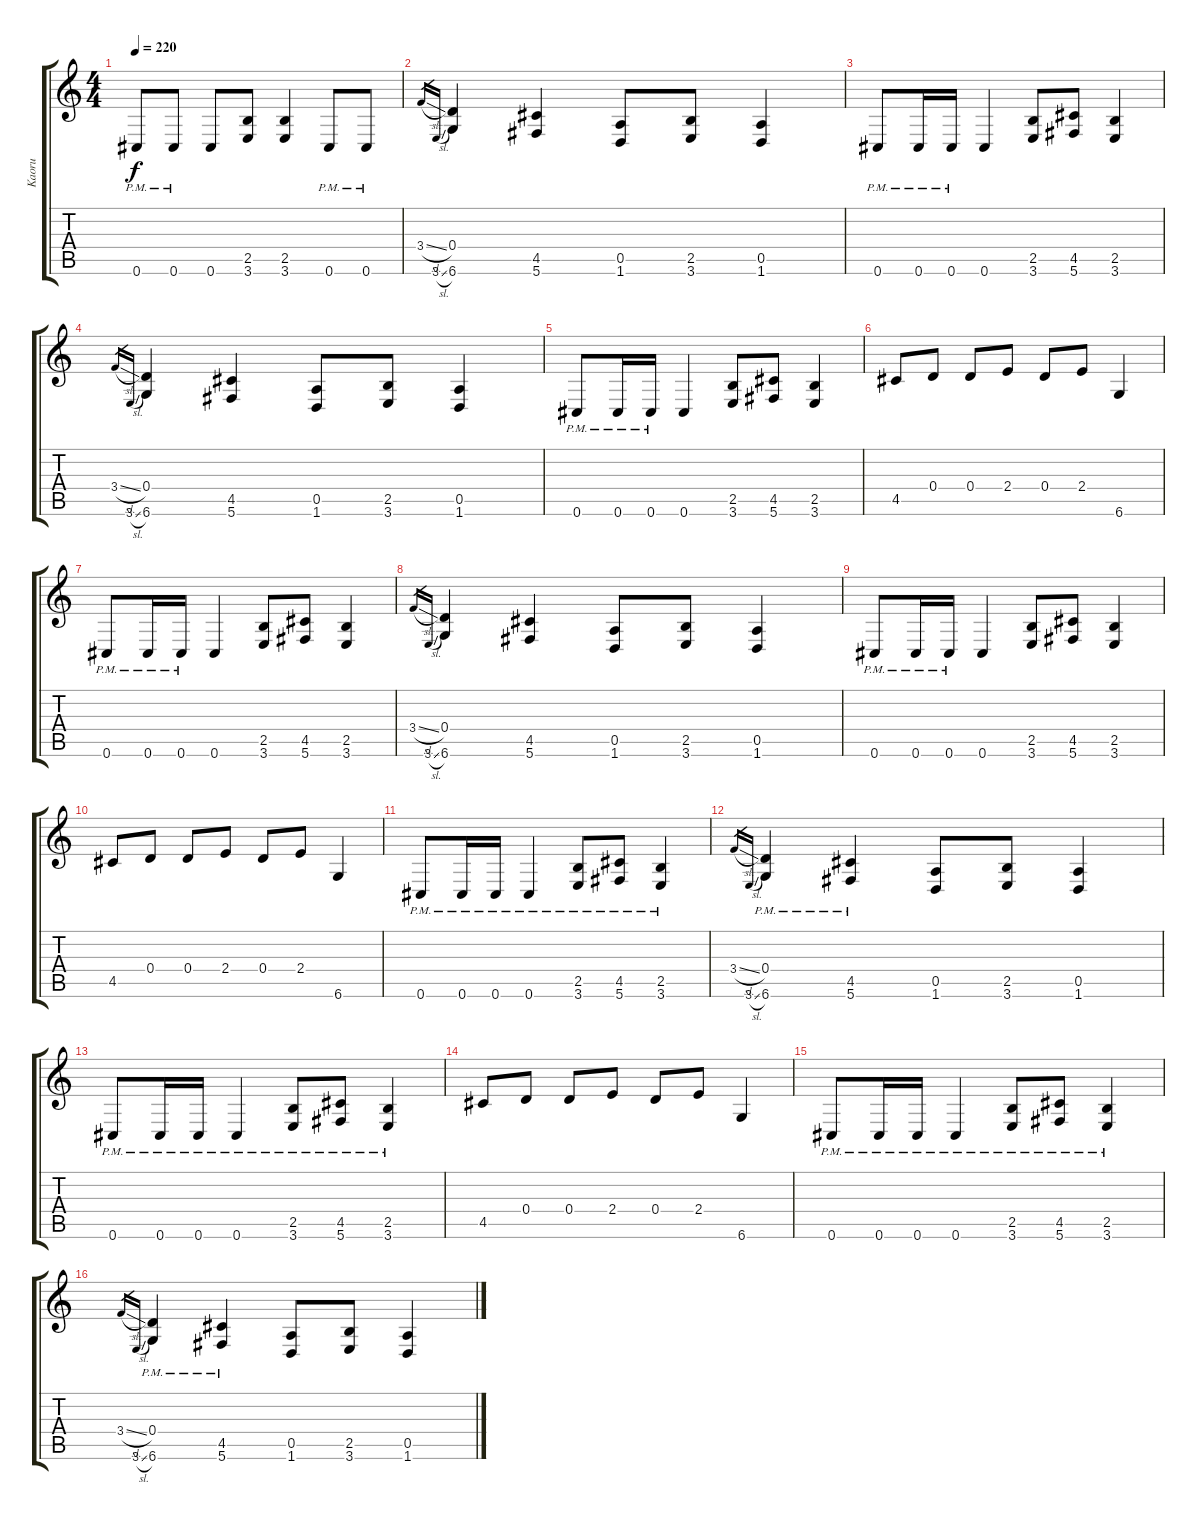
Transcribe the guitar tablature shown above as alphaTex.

\track ("Kaoru" "Kaoru") {instrument distortionguitar}
\staff {score tabs}
\tuning (D4 B3 G3 D3 A2 Db2) {hide}
\ts (4 4)
\tempo 220
\clef g2
\ks c
0.6{pm}.8{dy f} 0.6{pm}.8 0.6.8 (2.5 3.6).8 (2.5 3.6).4 0.6{pm}.8 0.6{pm}.8 |
3.4{sl}.16{gr} 3.6{sl}.16{gr} (0.4 6.6).4 (4.5 5.6).4 (0.5 1.6).8 (2.5 3.6).8 (0.5 1.6).4 |
0.6{pm}.8 0.6{pm}.16 0.6{pm}.16 0.6.4 (2.5 3.6).8 (4.5 5.6).8 (2.5 3.6).4 |
3.4{sl}.16{gr} 3.6{sl}.16{gr} (0.4 6.6).4 (4.5 5.6).4 (0.5 1.6).8 (2.5 3.6).8 (0.5 1.6).4 |
0.6{pm}.8 0.6{pm}.16 0.6{pm}.16 0.6.4 (2.5 3.6).8 (4.5 5.6).8 (2.5 3.6).4 |
4.5.8 0.4.8 0.4.8 2.4.8 0.4.8 2.4.8 6.6.4 |
0.6{pm}.8 0.6{pm}.16 0.6{pm}.16 0.6.4 (2.5 3.6).8 (4.5 5.6).8 (2.5 3.6).4 |
3.4{sl}.16{gr} 3.6{sl}.16{gr} (0.4 6.6).4 (4.5 5.6).4 (0.5 1.6).8 (2.5 3.6).8 (0.5 1.6).4 |
0.6{pm}.8 0.6{pm}.16 0.6{pm}.16 0.6.4 (2.5 3.6).8 (4.5 5.6).8 (2.5 3.6).4 |
4.5.8 0.4.8 0.4.8 2.4.8 0.4.8 2.4.8 6.6.4 |
0.6{pm}.8 0.6{pm}.16 0.6{pm}.16 0.6{pm}.4 (2.5{pm} 3.6{pm}).8 (4.5{pm} 5.6{pm}).8 (2.5{pm} 3.6{pm}).4 |
3.4{sl}.16{gr} 3.6{sl}.16{gr} (0.4{pm} 6.6{pm}).4 (4.5{pm} 5.6{pm}).4 (0.5 1.6).8 (2.5 3.6).8 (0.5 1.6).4 |
0.6{pm}.8 0.6{pm}.16 0.6{pm}.16 0.6{pm}.4 (2.5{pm} 3.6{pm}).8 (4.5{pm} 5.6{pm}).8 (2.5{pm} 3.6{pm}).4 |
4.5.8 0.4.8 0.4.8 2.4.8 0.4.8 2.4.8 6.6.4 |
0.6{pm}.8 0.6{pm}.16 0.6{pm}.16 0.6{pm}.4 (2.5{pm} 3.6{pm}).8 (4.5{pm} 5.6{pm}).8 (2.5{pm} 3.6{pm}).4 |
3.4{sl}.16{gr} 3.6{sl}.16{gr} (0.4{pm} 6.6{pm}).4 (4.5{pm} 5.6{pm}).4 (0.5 1.6).8 (2.5 3.6).8 (0.5 1.6).4
